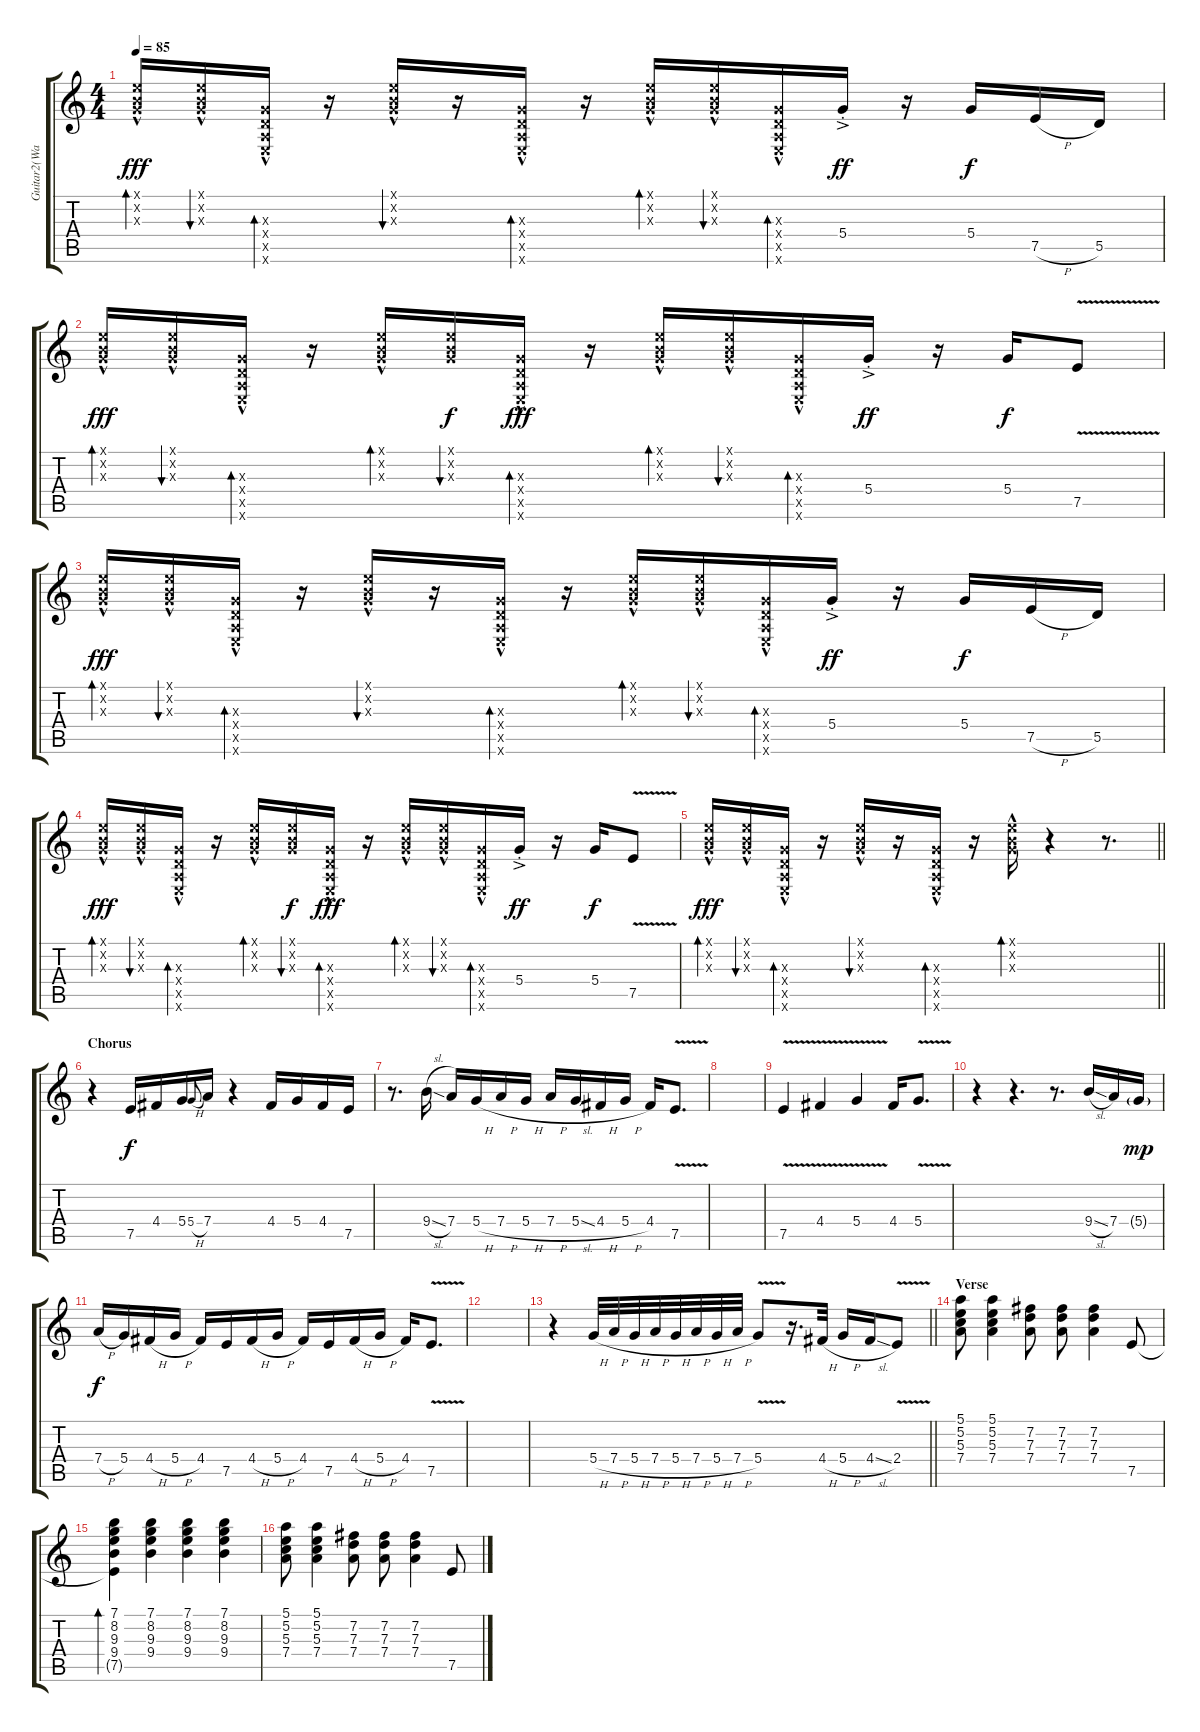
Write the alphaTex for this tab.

\track ("Guitar2(WahWah)" "Guitar2(Wa") {instrument overdrivenguitar}
\staff {score tabs}
\tuning (E4 B3 G3 D3 A2 E2) {hide}
\ts (4 4)
\tempo 85
\clef g2
\ks c
(0.1{hac x} 0.2{hac x} 0.3{hac x}).16{bd 60 dy fff} (0.1{hac x} 0.2{hac x} 0.3{hac x}).16{bu 60} (0.3{hac x} 0.4{hac x} 0.5{hac x} 0.6{hac x}).16{bd 60} r.16 (0.1{hac x} 0.2{hac x} 0.3{hac x}).16{bu 60} r.16 (0.3{hac x} 0.4{hac x} 0.5{hac x} 0.6{hac x}).16{bd 60} r.16 (0.1{hac x} 0.2{hac x} 0.3{hac x}).16{bd 60} (0.1{hac x} 0.2{hac x} 0.3{hac x}).16{bu 60} (0.3{hac x} 0.4{hac x} 0.5{hac x} 0.6{hac x}).16{bd 60} 5.4{ac st}.16{dy ff} r.16 5.4.16{dy f} 7.5{h}.16 5.5.16 |
(0.1{hac x} 0.2{hac x} 0.3{hac x}).16{bd 60 dy fff} (0.1{hac x} 0.2{hac x} 0.3{hac x}).16{bu 60} (0.3{hac x} 0.4{hac x} 0.5{hac x} 0.6{hac x}).16{bd 60} r.16 (0.1{hac x} 0.2{hac x} 0.3{hac x}).16{bd 60} (0.1{x} 0.2{x} 0.3{x}).16{bu 60 dy f} (0.3{hac x} 0.4{hac x} 0.5{hac x} 0.6{hac x}).16{bd 60 dy fff} r.16 (0.1{hac x} 0.2{hac x} 0.3{hac x}).16{bd 60} (0.1{hac x} 0.2{hac x} 0.3{hac x}).16{bu 60} (0.3{hac x} 0.4{hac x} 0.5{hac x} 0.6{hac x}).16{bd 60} 5.4{ac st}.16{dy ff} r.16 5.4.16{dy f} 7.5{v}.8 |
(0.1{hac x} 0.2{hac x} 0.3{hac x}).16{bd 60 dy fff} (0.1{hac x} 0.2{hac x} 0.3{hac x}).16{bu 60} (0.3{hac x} 0.4{hac x} 0.5{hac x} 0.6{hac x}).16{bd 60} r.16 (0.1{hac x} 0.2{hac x} 0.3{hac x}).16{bu 60} r.16 (0.3{hac x} 0.4{hac x} 0.5{hac x} 0.6{hac x}).16{bd 60} r.16 (0.1{hac x} 0.2{hac x} 0.3{hac x}).16{bd 60} (0.1{hac x} 0.2{hac x} 0.3{hac x}).16{bu 60} (0.3{hac x} 0.4{hac x} 0.5{hac x} 0.6{hac x}).16{bd 60} 5.4{ac st}.16{dy ff} r.16 5.4.16{dy f} 7.5{h}.16 5.5.16 |
(0.1{hac x} 0.2{hac x} 0.3{hac x}).16{bd 60 dy fff} (0.1{hac x} 0.2{hac x} 0.3{hac x}).16{bu 60} (0.3{hac x} 0.4{hac x} 0.5{hac x} 0.6{hac x}).16{bd 60} r.16 (0.1{hac x} 0.2{hac x} 0.3{hac x}).16{bd 60} (0.1{x} 0.2{x} 0.3{x}).16{bu 60 dy f} (0.3{hac x} 0.4{hac x} 0.5{hac x} 0.6{hac x}).16{bd 60 dy fff} r.16 (0.1{hac x} 0.2{hac x} 0.3{hac x}).16{bd 60} (0.1{hac x} 0.2{hac x} 0.3{hac x}).16{bu 60} (0.3{hac x} 0.4{hac x} 0.5{hac x} 0.6{hac x}).16{bd 60} 5.4{ac st}.16{dy ff} r.16 5.4.16{dy f} 7.5{v}.8 |
\barLineRight lightlight
(0.1{hac x} 0.2{hac x} 0.3{hac x}).16{bd 60 dy fff} (0.1{hac x} 0.2{hac x} 0.3{hac x}).16{bu 60} (0.3{hac x} 0.4{hac x} 0.5{hac x} 0.6{hac x}).16{bd 60} r.16 (0.1{hac x} 0.2{hac x} 0.3{hac x}).16{bu 60} r.16 (0.3{hac x} 0.4{hac x} 0.5{hac x} 0.6{hac x}).16{bd 60} r.16 (0.1{hac x} 0.2{hac x} 0.3{hac x}).16{bd 60} r.4 r.8{d} |
\section ("" "Chorus")
r.4 7.5.16{dy f} 4.4.16 5.4.16 5.4{h}.8{gr onbeat} 7.4.16 r.4 4.4.16 5.4.16 4.4.16 7.5.16 |
r.8{d} 9.4{sl}.16 7.4.16 5.4{h}.16 7.4{h}.16 5.4{h}.16 7.4{h}.16 5.4{sl}.16 4.4{h}.16 5.4{h}.16 4.4.16 7.5{v}.8{d} |
|
7.5{v}.4 4.4{v}.4 5.4{v}.4 4.4.16 5.4{v}.8{d} |
r.4 r.4{d} r.8{d} 9.4{sl}.16 7.4.16 5.4{g}.16{dy mp} |
7.4{h}.16{dy f} 5.4.16 4.4{h}.16 5.4{h}.16 4.4.16 7.5.16 4.4{h}.16 5.4{h}.16 4.4.16 7.5.16 4.4{h}.16 5.4{h}.16 4.4.16 7.5{v}.8{d} |
|
\barLineRight lightlight
r.4 5.4{h}.32 7.4{h}.32 5.4{h}.32 7.4{h}.32 5.4{h}.32 7.4{h}.32 5.4{h}.32 7.4{h}.32 5.4{v}.8 r.16{d} 4.4{h}.32 5.4{h}.16 4.4{sl}.16 2.4{v}.8 |
\section ("" "Verse")
(5.1 5.2 5.3 7.4).8 (5.1 5.2 5.3 7.4).4 (7.2 7.3 7.4).8 (7.2 7.3 7.4).8 (7.2 7.3 7.4).4 7.5.8 |
(7.1 8.2 9.3 9.4 7.5{t}).4{bd 120} (7.1 8.2 9.3 9.4).4 (7.1 8.2 9.3 9.4).4 (7.1 8.2 9.3 9.4).4 |
(5.1 5.2 5.3 7.4).8 (5.1 5.2 5.3 7.4).4 (7.2 7.3 7.4).8 (7.2 7.3 7.4).8 (7.2 7.3 7.4).4 7.5.8
